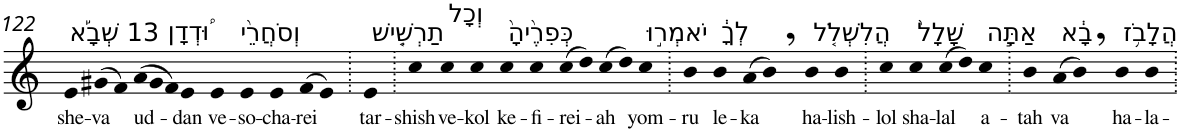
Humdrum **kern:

**kern	**text
*part1	*part1
*staff1	*staff1
*I"Piano	*
*I'Pno	*
!!LO:PB:g=z
*clefG2	*
*k[]	*
=122	=122
!LO:TX:a:t=13 שְׁבָ֡א	!
!	!LO:LY:b
4e	she-
!	!LO:LY:b
(>8g#X	-va
8f)	.
*Xtuplet	*
!LO:TX:a:t=וּ֠דְדָן	!
!	!LO:LY:b
(>12a	ud-
12g#	.
12f)	.
!	!LO:LY:b
4e	-dan
!LO:TX:a:t=וְסֹחֲרֵ֨י	!
!	!LO:LY:b
4e	ve-
!	!LO:LY:b
4e	-so-
!	!LO:LY:b
4e	-cha-
!	!LO:LY:b
(>8f	-rei
8e)	.
=123.	=123.
!LO:TX:a:t=תַרְשִׁ֤ישׁ	!
!	!LO:LY:b
4e	tar-
=124.	=124.
!	!LO:LY:b
4cc	-shish
!LO:TX:a:t=וְכָל	!
!	!LO:LY:b
4cc	ve-
!	!LO:LY:b
4cc	-kol
!LO:TX:a:t=כְּפִרֶ֙יהָ֙	!
!	!LO:LY:b
4cc	ke-
!	!LO:LY:b
4cc	-fi-
!	!LO:LY:b
(>8cc	-rei-
8dd)	.
!	!LO:LY:b
(>8cc	-ah
8dd)	.
!LO:TX:a:t=יֹאמְר֣וּ	!
!	!LO:LY:b
4cc	yom-
=125.	=125.
!	!LO:LY:b
4b	-ru
!LO:TX:a:t=לְךָ֔	!
!	!LO:LY:b
4b	le-
!	!LO:LY:b
(>8a	-ka
8b,)	.
!LO:TX:a:t=הֲלִשְׁלֹ֤ל	!
!	!LO:LY:b
4b	ha-
!	!LO:LY:b
4b	-lish-
=126.	=126.
!	!LO:LY:b
4cc	-lol
!LO:TX:a:t=שָׁלָל֙	!
!	!LO:LY:b
4cc	sha-
!	!LO:LY:b
(>8cc	-lal
8dd)	.
!LO:TX:a:t=אַתָּ֣ה	!
!	!LO:LY:b
4cc	a-
=127.	=127.
!	!LO:LY:b
4b	-tah
!LO:TX:a:t=בָ֔א	!
!	!LO:LY:b
(>8a	va
8b,)	.
!LO:TX:a:t=הֲלָבֹ֥ז	!
!	!LO:LY:b
4b	ha-
!	!LO:LY:b
4b	-la-
=.	=.
*-	*-
